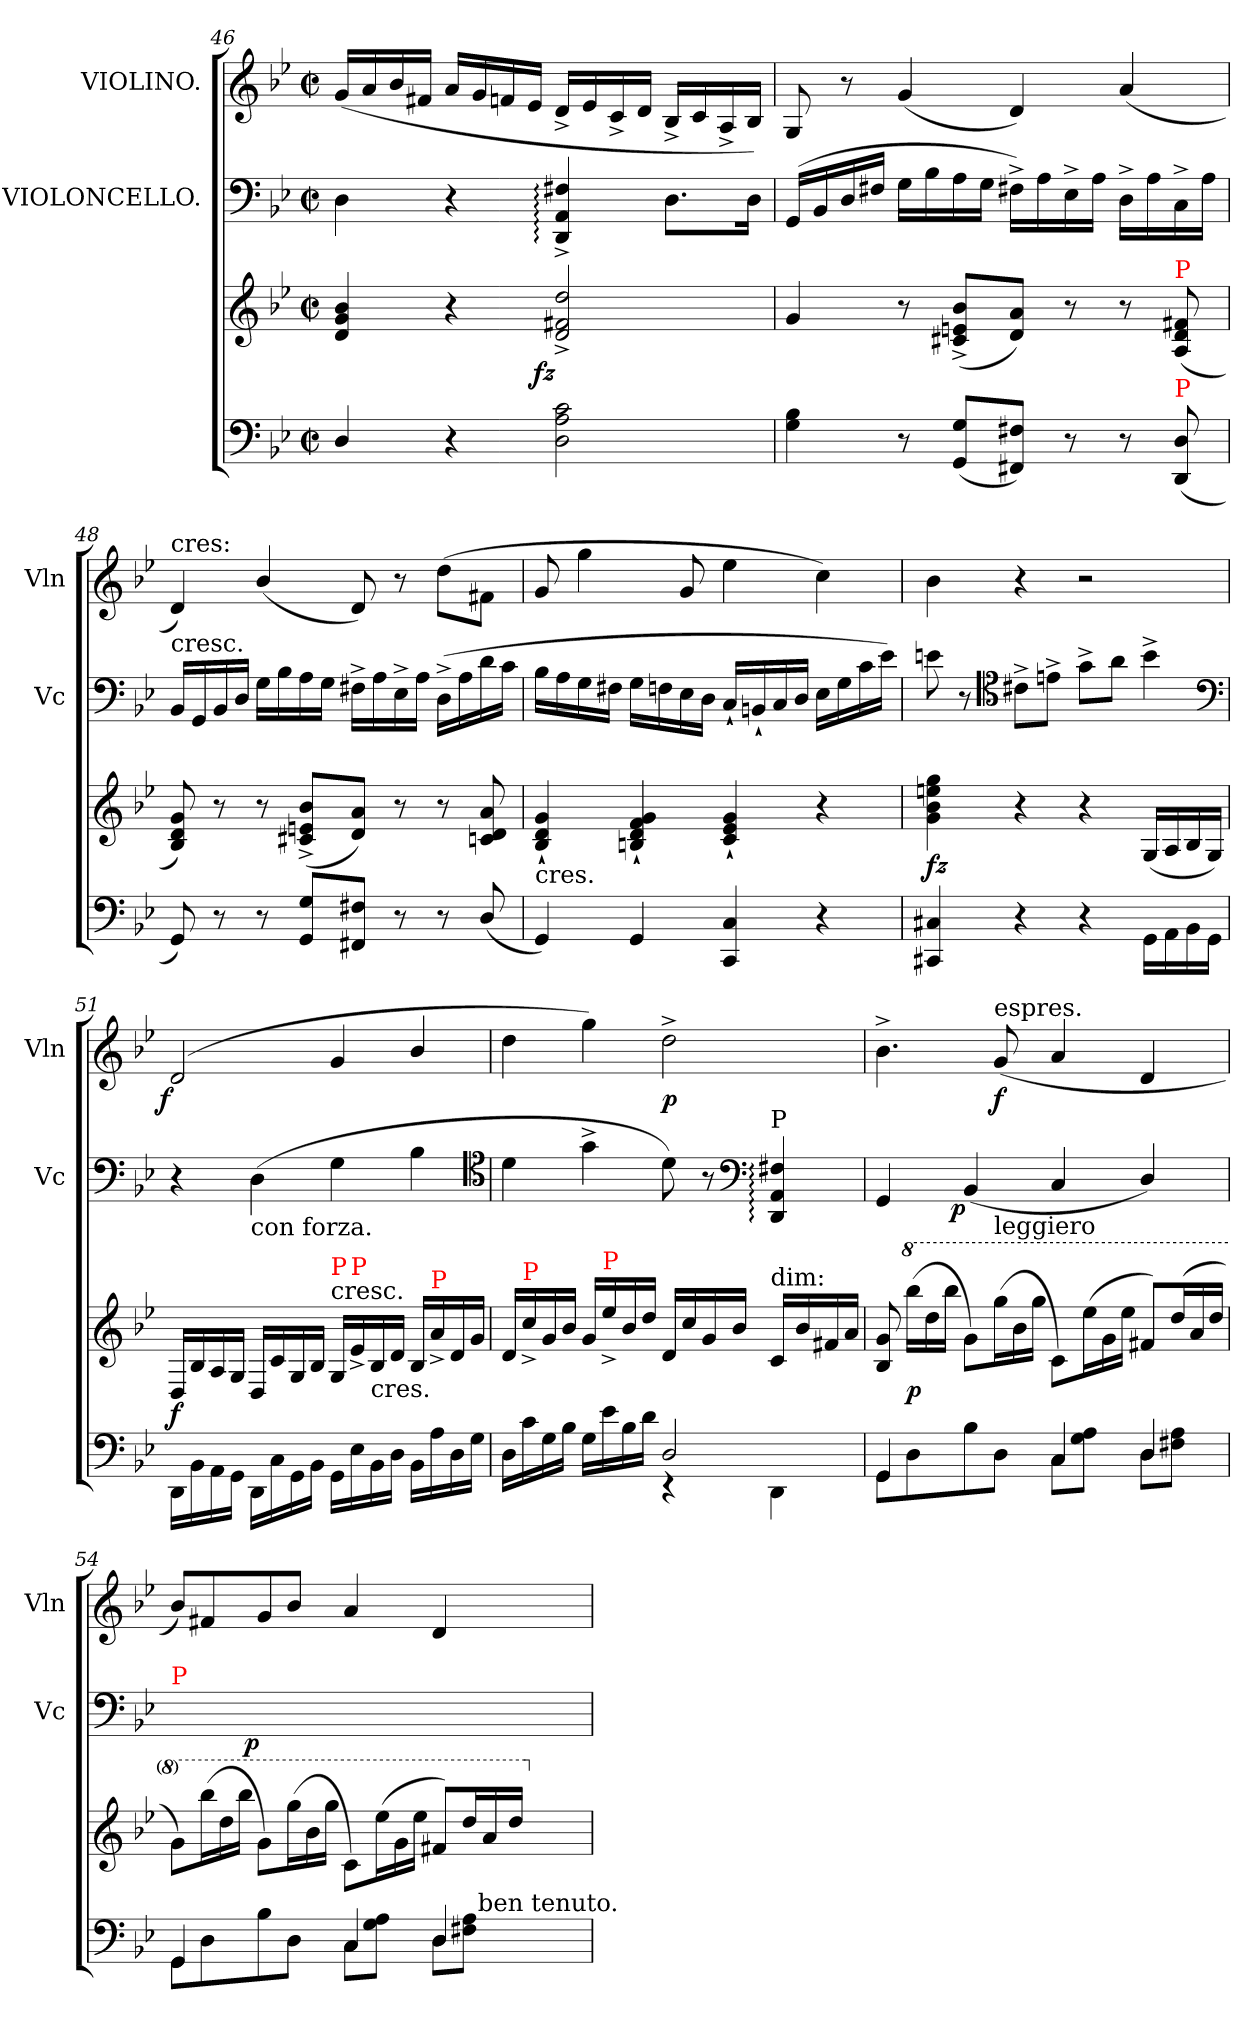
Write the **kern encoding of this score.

**kern	**kern	**dynam	**kern	**dynam	**kern	**dynam
*part3	*part3	*part3	*part2	*part2	*part1	*part1
*staff4	*staff3	*staff3/4	*staff2	*staff2	*staff1	*staff1
*	*	*	*I"VIOLONCELLO.	*	*I"VIOLINO.	*
*	*	*	*I'Vc	*	*I'Vln	*
*clefF4	*clefG2	*	*clefF4	*	*clefG2	*
*k[b-e-]	*k[b-e-]	*	*k[b-e-]	*	*k[b-e-]	*
*g:	*g:	*	*g:	*	*g:	*
*M2/2	*M2/2	*	*M2/2	*	*M2/2	*
*met(c|)	*met(c|)	*	*met(c|)	*	*met(c|)	*
=46	=46	=46	=46	=46	=46	=46
4D/	4b- 4g 4d	.	4D	.	(>16gLL	.
.	.	.	.	.	16a	.
.	.	.	.	.	16b-	.
.	.	.	.	.	16f#XJJ	.
4r	4r	.	4r	.	16aLL	.
.	.	.	.	.	16g	.
.	.	.	.	.	16fn	.
.	.	.	.	.	16e-JJ	.
!	!	!LO:DY:rj	!	!	!	!
2c 2A 2D	2dd^< 2f#X^< 2d^<	fz	4F#X:^> 4AA:^> 4DD:^>	.	16d^>LL	.
.	.	.	.	.	16e-	.
.	.	.	.	.	16c^>	.
.	.	.	.	.	16dJJ	.
.	.	.	8.DL	.	16B-^>LL	.
.	.	.	.	.	16c	.
.	.	.	.	.	16A^>	.
.	.	.	16DJk	.	16B-JJ)	.
=47	=47	=47	=47	=47	=47	=47
4B- 4G	4g	.	(>16GGLL	.	8G	.
.	.	.	16BB-	.	.	.
.	.	.	16D	.	8r	.
.	.	.	16F#XJJ	.	.	.
8r	8r	.	16GLL	.	(<4g	.
.	.	.	16B-	.	.	.
(<8G 8GGL	(<8b-^> 8en^> 8c#X^>L	.	16A	.	.	.
.	.	.	16GJJ	.	.	.
8F#X 8FF#XJ)	8a 8dJ)	.	16F#X^<LL)	.	4d)	.
.	.	.	16A	.	.	.
8r	8r	.	16E-^<	.	.	.
.	.	.	16AJJ	.	.	.
8r	8r	.	16D^<LL	.	(<4a	.
.	.	.	16A	.	.	.
!	!LO:TX:a:color=red:t=P	!	!	!	!	!
!LO:TX:a:color=red:t=P	!	!	!	!	!	!
(<8D 8DD	(<8f#X 8d 8A	.	16C^<	.	.	.
.	.	.	16AJJ	.	.	.
=48	=48	=48	=48	=48	=48	=48
!	!	!	!	!	!LO:TX:t=cres&colon;	!
!	!	!	!LO:TX:t=cresc.	!	!	!
8GG)	8g 8d 8B-)	.	16BB-LL	.	4d)	.
.	.	.	16GG	.	.	.
8r	8r	.	16BB-	.	.	.
.	.	.	16DJJ	.	.	.
8r	8r	.	16GLL	.	(<4b-/	.
.	.	.	16B-	.	.	.
8G 8GGL	(<8b-^ 8en^ 8c#X^L	.	16A	.	.	.
.	.	.	16GJJ	.	.	.
8F#X 8FF#XJ	8a 8dJ)	.	16F#X^<LL	.	8d)	.
.	.	.	16A	.	.	.
8r	8r	.	16E-^<	.	8r	.
.	.	.	16AJJ	.	.	.
8r	8r	.	(>16D^<LL	.	(>8dd\L	.
.	.	.	16A	.	.	.
(<8D/	8a 8d 8cn	.	16d	.	8f#X\J	.
.	.	.	16cJJ	.	.	.
=49	=49	=49	=49	=49	=49	=49
!	!LO:TX:c:t=cres.	!	!	!	!	!
4GG)	4g`> 4d`> 4B-`>	.	16B-LL	.	8g	.
.	.	.	16A	.	.	.
.	.	.	16G	.	4gg	.
.	.	.	16F#XJJ	.	.	.
4GG	4g`> 4f`> 4d`> 4Bn`>	.	16GLL	.	.	.
.	.	.	16Fn	.	.	.
.	.	.	16E-	.	8g	.
.	.	.	16DJJ	.	.	.
4C 4CC	4g`> 4e-`> 4c`>	.	16C`<LL	.	4ee-	.
.	.	.	16BBn`<	.	.	.
.	.	.	16C	.	.	.
.	.	.	16DJJ	.	.	.
4r	4r	.	16E-LL	.	4cc)	.
.	.	.	16G	.	.	.
.	.	.	16c	.	.	.
.	.	.	16e-JJ)	.	.	.
=50	=50	=50	=50	=50	=50	=50
4C#X 4CC#X	4gg 4een 4b- 4g	fz	8en	.	4b-	.
.	.	.	8r	.	.	.
*	*	*	*clefC4	*	*	*
4r	4r	.	8c#X^<L	.	4r	.
.	.	.	8en^<J	.	.	.
4r	4r	.	8g^<L	.	2r	.
.	.	.	8aJ	.	.	.
16GG\LL	(>16G/LL	.	4b-^<	.	.	.
16AA\	16A/	.	.	.	.	.
16BB-\	16B-/	.	.	.	.	.
16GG\JJ	16G/JJ)	.	.	.	.	.
*	*	*	*clefF4	*	*	*
=51	=51	=51	=51	=51	=51	=51
!	!	!	!	!	!	!LO:DY:rj
16DD\LL	16D/LL	f	4r	.	(>2d	f
16BB-\	16B-/	.	.	.	.	.
16AA\	16A/	.	.	.	.	.
16GG\JJ	16G/JJ	.	.	.	.	.
!	!	!	!LO:TX:b:t=con forza.	!	!	!
16DD\LL	16D/LL	.	(>4D	.	.	.
16C\	16c/	.	.	.	.	.
16GG\	16G/	.	.	.	.	.
16BB-\JJ	16B-/JJ	.	.	.	.	.
!	!LO:TX:a:t=cresc.	!	!	!	!	!
!	!LO:TX:a:color=red:t=P	!	!	!	!	!
16GG\LL	16G/LL	.	4G	.	4g	.
!	!LO:TX:a:color=red:t=P	!	!	!	!	!
16E-	16e-^>	.	.	.	.	.
!	!LO:TX:c:t=cres.	!	!	!	!	!
16BB-	16B-	.	.	.	.	.
16DJJ	16dJJ	.	.	.	.	.
16BB-LL	16B-LL	.	4B-	.	4b-/	.
!	!LO:TX:a:color=red:t=P	!	!	!	!	!
16A	16a^>	.	.	.	.	.
16D	16d	.	.	.	.	.
16GJJ	16gJJ	.	.	.	.	.
*	*	*	*clefC4	*	*	*
=52	=52	=52	=52	=52	=52	=52
*^	*	*	*	*	*	*
16DLL	2ryy	16dLL	.	4d	.	4dd	.
!	!	!LO:TX:a:color=red:t=P	!	!	!	!	!
16c	.	16cc^>	.	.	.	.	.
16G	.	16g	.	.	.	.	.
16B-JJ	.	16b-JJ	.	.	.	.	.
16GLL	.	16g/LL	.	4g^<	.	4gg)	.
!	!	!LO:TX:a:color=red:t=P	!	!	!	!	!
16e-	.	16ee-^>	.	.	.	.	.
16B-	.	16b-	.	.	.	.	.
16dJJ	.	16ddJJ	.	.	.	.	.
2D/	4rEE	16dLL	.	8d)	.	2dd^>	p
.	.	16cc	.	.	.	.	.
.	.	16g	.	8r	.	.	.
.	.	16b-JJ	.	.	.	.	.
*	*	*	*	*clefF4	*	*	*
!	!	!	!	!LO:TX:a:t=P	!	!	!
!	!	!LO:TX:a:t=dim&colon;	!	!	!	!	!
!	!	!	!	!	!LO:DY:a	!	!
.	4DD	16cLL	.	4F#X: 4AA: 4DD:	fz fz	.	.
.	.	16b-	.	.	.	.	.
.	.	16f#X	.	.	.	.	.
.	.	16aJJ	.	.	.	.	.
=53	=53	=53	=53	=53	=53	=53	=53
4GG/	8GGL	8g 8B-	.	4GG	.	4.b-^<	.
*	*	*8va	*	*	*	*	*
*	*	*Xtuplet	*	*	*	*	*
.	8D\	(>24bbb-LL	p	.	.	.	.
.	.	24ddd	.	.	.	.	.
.	.	24bbb-JJ	.	.	.	.	.
!	!	!	!	!	!LO:DY:rj	!	!
4ryy	8B-	8ggL)	.	(<4BB-	p	.	.
!	!	!	!	!	!	!LO:TX:a:t=espres.	!
!	!	!LO:TX:a:t=leggiero	!	!	!	!	!
.	8DJ	(>24gggL	.	.	.	(<8g	f
.	.	24bb-	.	.	.	.	.
.	.	24gggJJ	.	.	.	.	.
4C/	8CL	8cc\L)	.	4C	.	4a	.
.	8A\ 8G\J	(>24eee-L	.	.	.	.	.
.	.	24gg	.	.	.	.	.
.	.	24eee-JJ	.	.	.	.	.
4D/	8DL	8ff#XL)	.	4D/)	.	4d	.
.	8A\ 8F#X\J	(>24dddL	.	.	.	.	.
.	.	24aa	.	.	.	.	.
.	.	24dddJJ	.	.	.	.	.
=54	=54	=54	=54	=54	=54	=54	=54
!	!	!	!	!LO:TX:a:color=red:t=P	!	!	!
*	*^	*	*	*	*	*	*
4GG	8GGL	3%2ryy	8ggL)	.	4GGyy	.	8b-L)	.
.	8D	.	(>24bbb-L	.	.	.	8f#X	.
.	.	.	24ddd	.	.	.	.	.
.	.	.	24bbb-JJ	.	.	.	.	.
!	!	!	!	!	!	!LO:DY:rj	!	!
4ryy	8B-	.	8ggL)	.	4BB-yy	p	8g	.
.	8DJ	.	(>24gggL	.	.	.	8b-J	.
.	.	.	24bb-	.	.	.	.	.
.	.	.	24gggJJ	.	.	.	.	.
4C	8CL	.	8cc\L)	.	4Cyy	.	4a	.
.	8A 8GJ	.	(>24eee-L	.	.	.	.	.
.	.	6.ryy	24gg	.	.	.	.	.
.	.	.	24eee-JJ	.	.	.	.	.
4D	8DL	.	8ff#XL)	.	4D/yy	.	4d	.
.	8A 8F#XJ	.	24dddL	.	.	.	.	.
!	!	!LO:TX:a:t=ben tenuto.	!	!	!	!	!	!
.	.	12ryy	24aa	.	.	.	.	.
.	.	.	24dddJJ	.	.	.	.	.
*	*	*	*X8va	*	*	*	*	*
4ryy	4ryy	4ryy	4ryy	.	4ryy	.	4ryy	.
*v	*v	*v	*	*	*	*	*	*
=	=	=	=	=	=	=
*-	*-	*-	*-	*-	*-	*-
